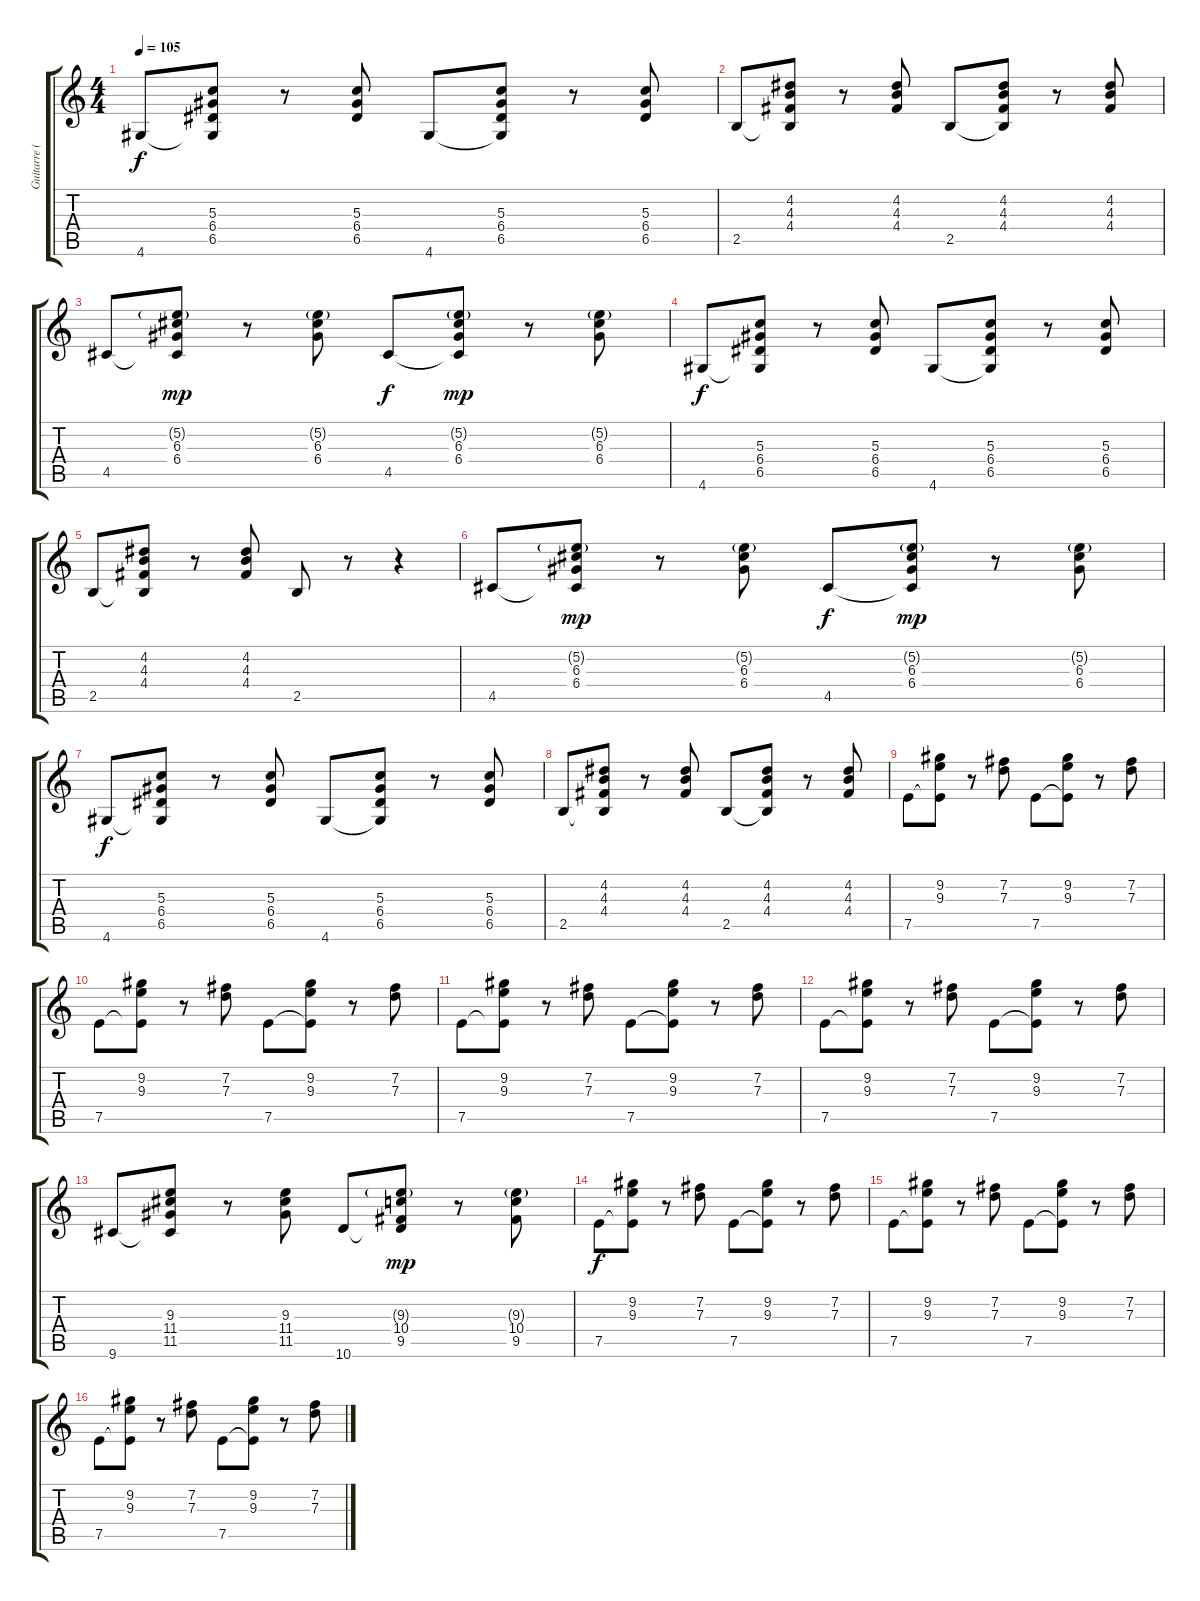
\track ("Guitarre (Guizmo)" "Guitarre (") {instrument acousticguitarnylon}
\staff {score tabs}
\tuning (E4 B3 G3 D3 A2 E2) {hide}
\ts (4 4)
\tempo 105
\clef g2
\ks c
4.6.8{dy f} (5.3 6.4 6.5 4.6{t}).8 r.8 (5.3 6.4 6.5).8 4.6.8 (5.3 6.4 6.5 4.6{t}).8 r.8 (5.3 6.4 6.5).8 |
2.5.8 (4.2 4.3 4.4 2.5{t}).8 r.8 (4.2 4.3 4.4).8 2.5.8 (4.2 4.3 4.4 2.5{t}).8 r.8 (4.2 4.3 4.4).8 |
4.5.8 (5.2{g} 6.3 6.4 4.5{t}).8{dy mp} r.8 (5.2{g} 6.3 6.4).8 4.5.8{dy f} (5.2{g} 6.3 6.4 4.5{t}).8{dy mp} r.8 (5.2{g} 6.3 6.4).8 |
4.6.8{dy f} (5.3 6.4 6.5 4.6{t}).8 r.8 (5.3 6.4 6.5).8 4.6.8 (5.3 6.4 6.5 4.6{t}).8 r.8 (5.3 6.4 6.5).8 |
2.5.8 (4.2 4.3 4.4 2.5{t}).8 r.8 (4.2 4.3 4.4).8 2.5.8 r.8 r.4 |
4.5.8 (5.2{g} 6.3 6.4 4.5{t}).8{dy mp} r.8 (5.2{g} 6.3 6.4).8 4.5.8{dy f} (5.2{g} 6.3 6.4 4.5{t}).8{dy mp} r.8 (5.2{g} 6.3 6.4).8 |
4.6.8{dy f} (5.3 6.4 6.5 4.6{t}).8 r.8 (5.3 6.4 6.5).8 4.6.8 (5.3 6.4 6.5 4.6{t}).8 r.8 (5.3 6.4 6.5).8 |
2.5.8 (4.2 4.3 4.4 2.5{t}).8 r.8 (4.2 4.3 4.4).8 2.5.8 (4.2 4.3 4.4 2.5{t}).8 r.8 (4.2 4.3 4.4).8 |
7.5.8 (9.2 9.3 7.5{t}).8 r.8 (7.2 7.3).8 7.5.8 (9.2 9.3 7.5{t}).8 r.8 (7.2 7.3).8 |
7.5.8 (9.2 9.3 7.5{t}).8 r.8 (7.2 7.3).8 7.5.8 (9.2 9.3 7.5{t}).8 r.8 (7.2 7.3).8 |
7.5.8 (9.2 9.3 7.5{t}).8 r.8 (7.2 7.3).8 7.5.8 (9.2 9.3 7.5{t}).8 r.8 (7.2 7.3).8 |
7.5.8 (9.2 9.3 7.5{t}).8 r.8 (7.2 7.3).8 7.5.8 (9.2 9.3 7.5{t}).8 r.8 (7.2 7.3).8 |
9.6.8 (9.3 11.4 11.5 9.6{t}).8 r.8 (9.3 11.4 11.5).8 10.6.8 (9.3{g} 10.4 9.5 10.6{t}).8{dy mp} r.8 (9.3{g} 10.4 9.5).8 |
7.5.8{dy f} (9.2 9.3 7.5{t}).8 r.8 (7.2 7.3).8 7.5.8 (9.2 9.3 7.5{t}).8 r.8 (7.2 7.3).8 |
7.5.8 (9.2 9.3 7.5{t}).8 r.8 (7.2 7.3).8 7.5.8 (9.2 9.3 7.5{t}).8 r.8 (7.2 7.3).8 |
7.5.8 (9.2 9.3 7.5{t}).8 r.8 (7.2 7.3).8 7.5.8 (9.2 9.3 7.5{t}).8 r.8 (7.2 7.3).8
